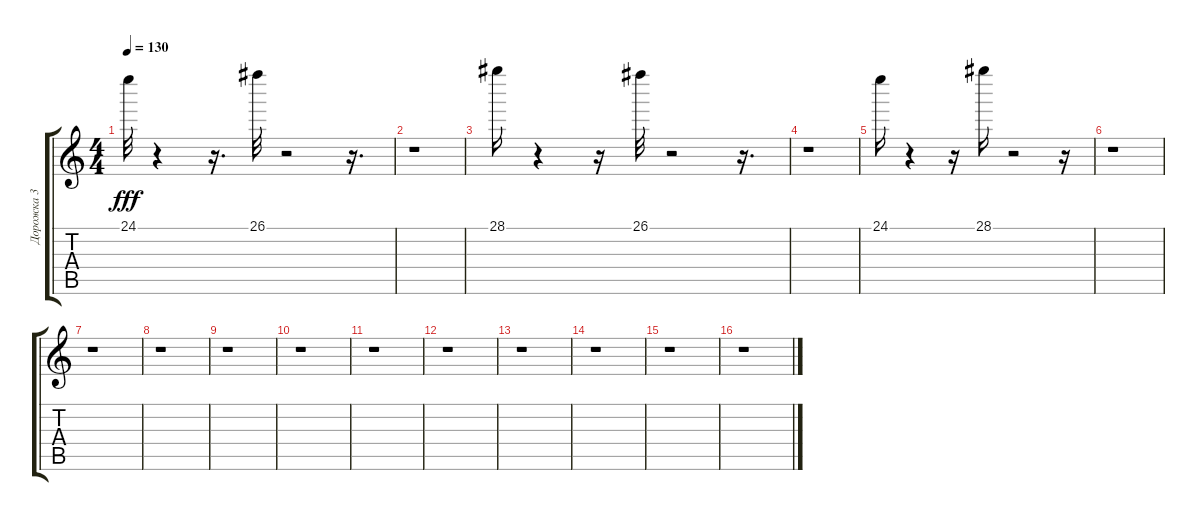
\track ("Дорожка 3" "Дорожка 3") {instrument electricguitarclean}
\staff {score tabs}
\tuning (E4 B3 G3 D3 A2 E2) {hide}
\ts (4 4)
\tempo 130
\clef g2
\ks c
24.1.32{dy fff} r.4 r.16{d} 26.1.32 r.2 r.16{d} |
r.1 |
28.1.16 r.4 r.16 26.1.32 r.2 r.16{d} |
r.1 |
24.1.16 r.4 r.16 28.1.16 r.2 r.16 |
r.1 |
r.1 |
r.1 |
r.1 |
r.1 |
r.1 |
r.1 |
r.1 |
r.1 |
r.1 |
r.1
